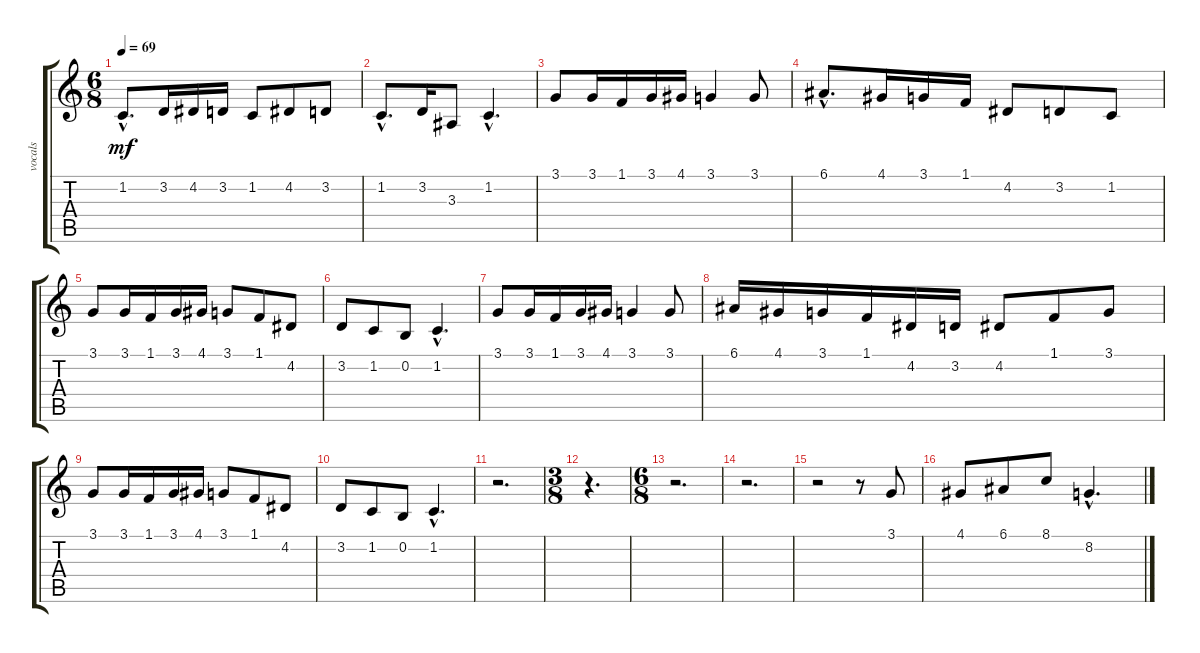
\track ("vocals" "vocals") {instrument oboe}
\staff {score tabs}
\tuning (E4 B3 G3 D3 A2 E2) {hide}
\ts (6 8)
\tempo 69
\clef g2
\ks c
1.2{hac}.8{d dy mf} 3.2.16 4.2.16 3.2.16 1.2.8 4.2.8 3.2.8 |
1.2{hac}.8{d} 3.2.16 3.3.8 1.2{hac}.4{d} |
3.1.8 3.1.16 1.1.16 3.1.16 4.1.16 3.1.4 3.1.8 |
6.1{hac}.8{d} 4.1.16 3.1.16 1.1.16 4.2.8 3.2.8 1.2.8 |
3.1.8 3.1.16 1.1.16 3.1.16 4.1.16 3.1.8 1.1.8 4.2.8 |
3.2.8 1.2.8 0.2.8 1.2{hac}.4{d} |
3.1.8 3.1.16 1.1.16 3.1.16 4.1.16 3.1.4 3.1.8 |
6.1.16 4.1.16 3.1.16 1.1.16 4.2.16 3.2.16 4.2.8 1.1.8 3.1.8 |
3.1.8 3.1.16 1.1.16 3.1.16 4.1.16 3.1.8 1.1.8 4.2.8 |
3.2.8 1.2.8 0.2.8 1.2{hac}.4{d} |
r.2{d} |
\ts (3 8)
r.4{d} |
\ts (6 8)
r.2{d} |
r.2{d} |
r.2 r.8 3.1.8 |
4.1.8 6.1.8 8.1.8 8.2{hac}.4{d}
